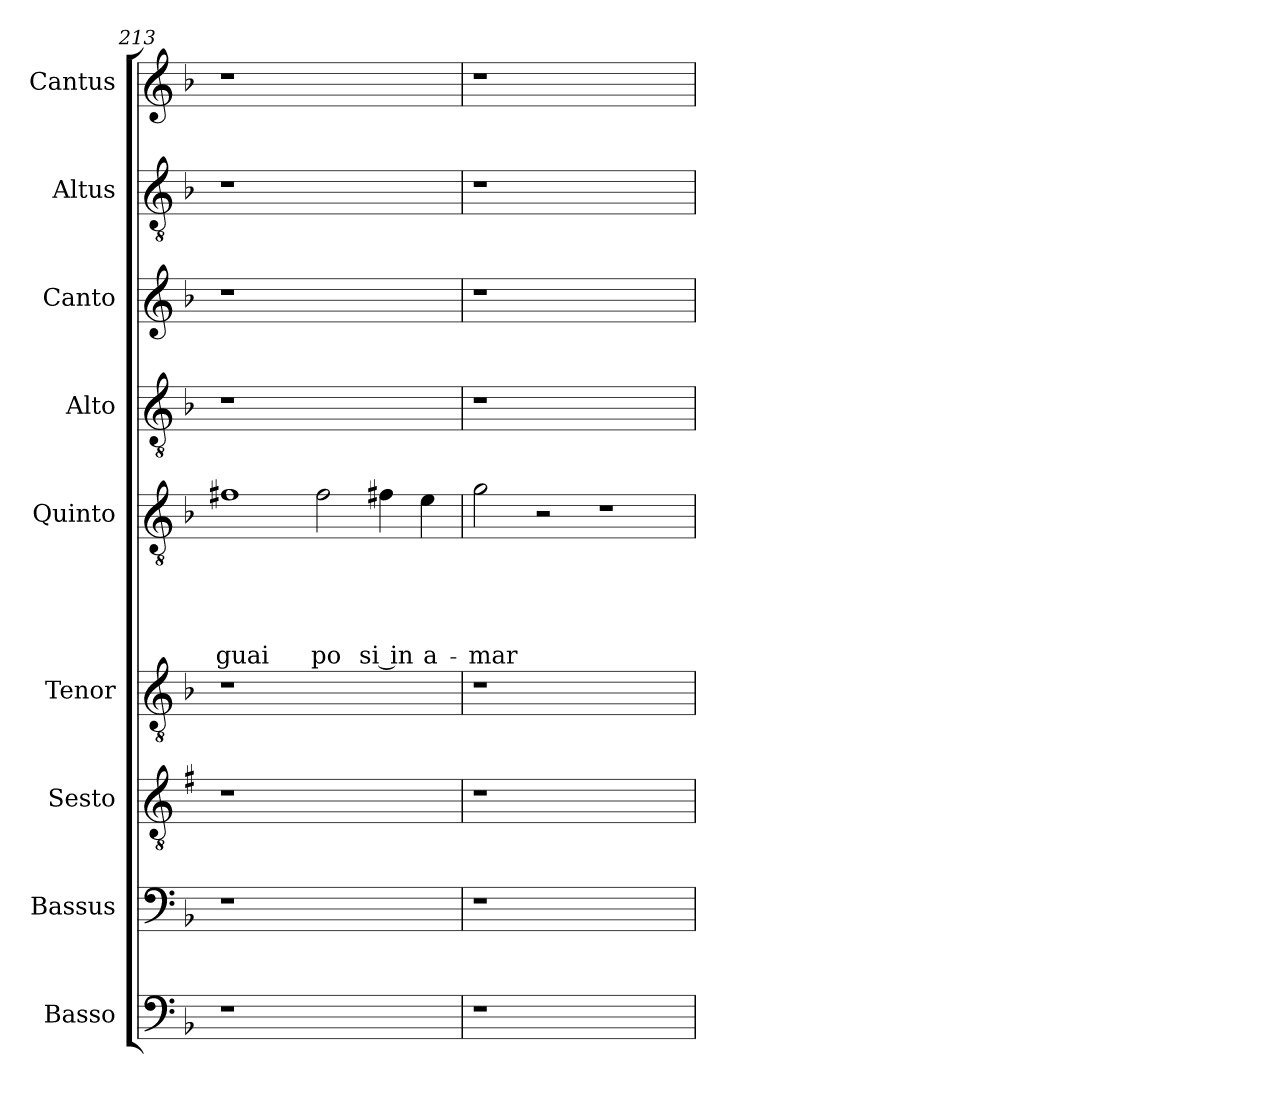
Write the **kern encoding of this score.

**kern	**kern	**kern	**kern	**kern	**text	**text	**text	**text	**text	**kern	**kern	**kern	**kern
*part9	*part8	*part7	*part6	*part5	*part5	*part5	*part5	*part5	*part5	*part4	*part3	*part2	*part1
*staff9	*staff8	*staff7	*staff6	*staff5	*staff5	*staff5	*staff5	*staff5	*staff5	*staff4	*staff3	*staff2	*staff1
*I"Basso	*I"Bassus	*I"Sesto	*I"Tenor	*I"Quinto	*	*	*	*	*	*I"Alto	*I"Canto	*I"Altus	*I"Cantus
*	*	*I'Sesto	*I'Tenor	*I'Quinto	*	*	*	*	*	*I'Alto	*I'Canto	*I'Altus	*I'Cantus
*clefF4	*clefF4	*clefGv2	*clefGv2	*clefGv2	*	*	*	*	*	*clefGv2	*clefG2	*clefGv2	*clefG2
*k[b-]	*k[b-]	*k[f#]	*k[b-]	*k[b-]	*	*	*	*	*	*k[b-]	*k[b-]	*k[b-]	*k[b-]
*F:	*F:	*G:	*F:	*F:	*	*	*	*	*	*F:	*F:	*F:	*F:
=213	=213	=213	=213	=213	=213	=213	=213	=213	=213	=213	=213	=213	=213
!	!	!	!	!	!	!	!	!	!LO:LY:b	!	!	!	!
1r	1r	1r	1r	1f#X	.	.	.	.	guai	1r	1r	1r	1r
!	!	!	!	!	!	!	!	!	!LO:LY:b	!	!	!	!
1ryy	1ryy	1ryy	1ryy	2f#\	.	.	.	.	po	1ryy	1ryy	1ryy	1ryy
!	!	!	!	!	!	!	!	!	!LO:LY:b:rj	!	!	!	!
.	.	.	.	4f#X\	.	.	.	.	si in	.	.	.	.
!	!	!	!	!	!	!	!	!	!LO:LY:b	!	!	!	!
.	.	.	.	4e\	.	.	.	.	a-	.	.	.	.
=214	=214	=214	=214	=214	=214	=214	=214	=214	=214	=214	=214	=214	=214
!	!	!	!	!	!	!	!	!	!LO:LY:b	!	!	!	!
1r	1r	1r	1r	2g\	.	.	.	.	-mar	1r	1r	1r	1r
.	.	.	.	2r	.	.	.	.	.	.	.	.	.
1ryy	1ryy	1ryy	1ryy	1r	.	.	.	.	.	1ryy	1ryy	1ryy	1ryy
=	=	=	=	=	=	=	=	=	=	=	=	=	=
*-	*-	*-	*-	*-	*-	*-	*-	*-	*-	*-	*-	*-	*-
